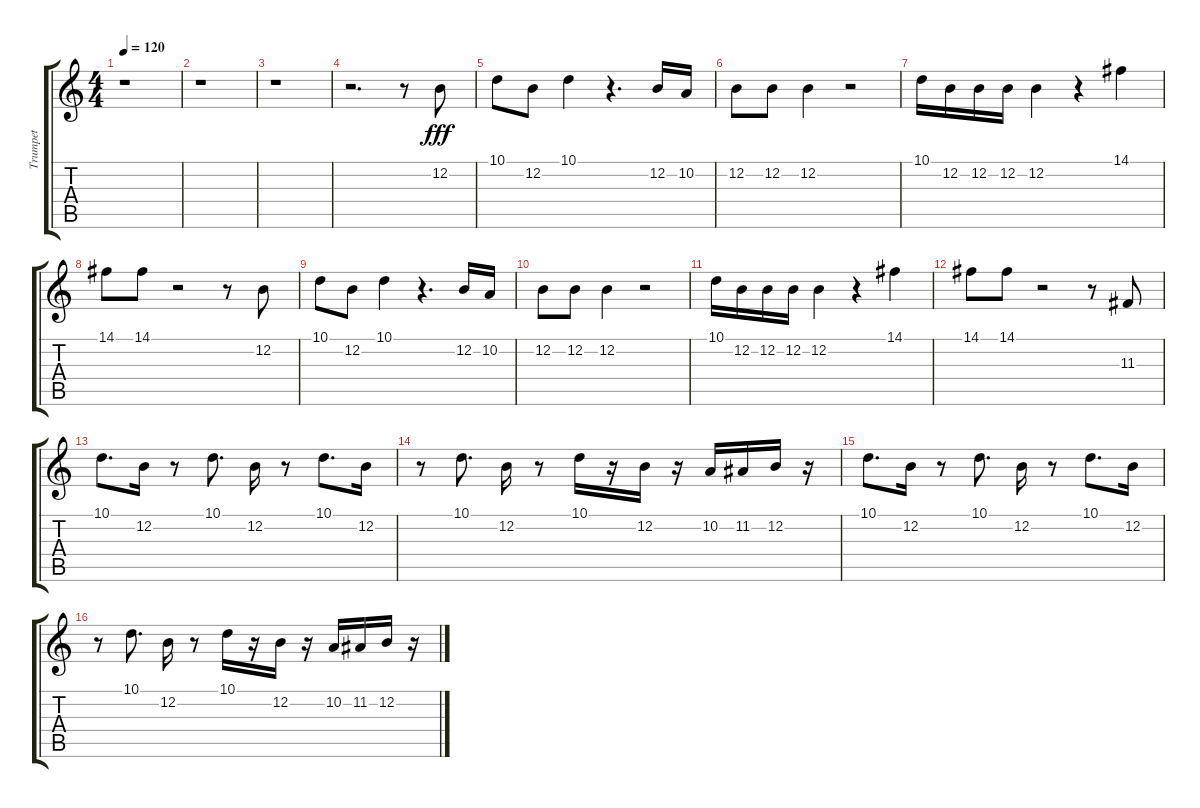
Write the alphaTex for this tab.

\track ("Trumpet" "Trumpet") {instrument trumpet}
\staff {score tabs}
\tuning (E4 B3 G3 D3 A2 E2) {hide}
\ts (4 4)
\tempo 120
\clef g2
\ks c
r.1{dy fff} |
r.1 |
r.1 |
r.2{d} r.8 12.2.8 |
10.1.8 12.2.8 10.1.4 r.4{d} 12.2.16 10.2.16 |
12.2.8 12.2.8 12.2.4 r.2 |
10.1.16 12.2.16 12.2.16 12.2.16 12.2.4 r.4 14.1.4 |
14.1.8 14.1.8 r.2 r.8 12.2.8 |
10.1.8 12.2.8 10.1.4 r.4{d} 12.2.16 10.2.16 |
12.2.8 12.2.8 12.2.4 r.2 |
10.1.16 12.2.16 12.2.16 12.2.16 12.2.4 r.4 14.1.4 |
14.1.8 14.1.8 r.2 r.8 11.3.8 |
10.1.8{d} 12.2.16 r.8 10.1.8{d} 12.2.16 r.8 10.1.8{d} 12.2.16 |
r.8 10.1.8{d} 12.2.16 r.8 10.1.16 r.16 12.2.16 r.16 10.2.16 11.2.16 12.2.16 r.16 |
10.1.8{d} 12.2.16 r.8 10.1.8{d} 12.2.16 r.8 10.1.8{d} 12.2.16 |
r.8 10.1.8{d} 12.2.16 r.8 10.1.16 r.16 12.2.16 r.16 10.2.16 11.2.16 12.2.16 r.16
